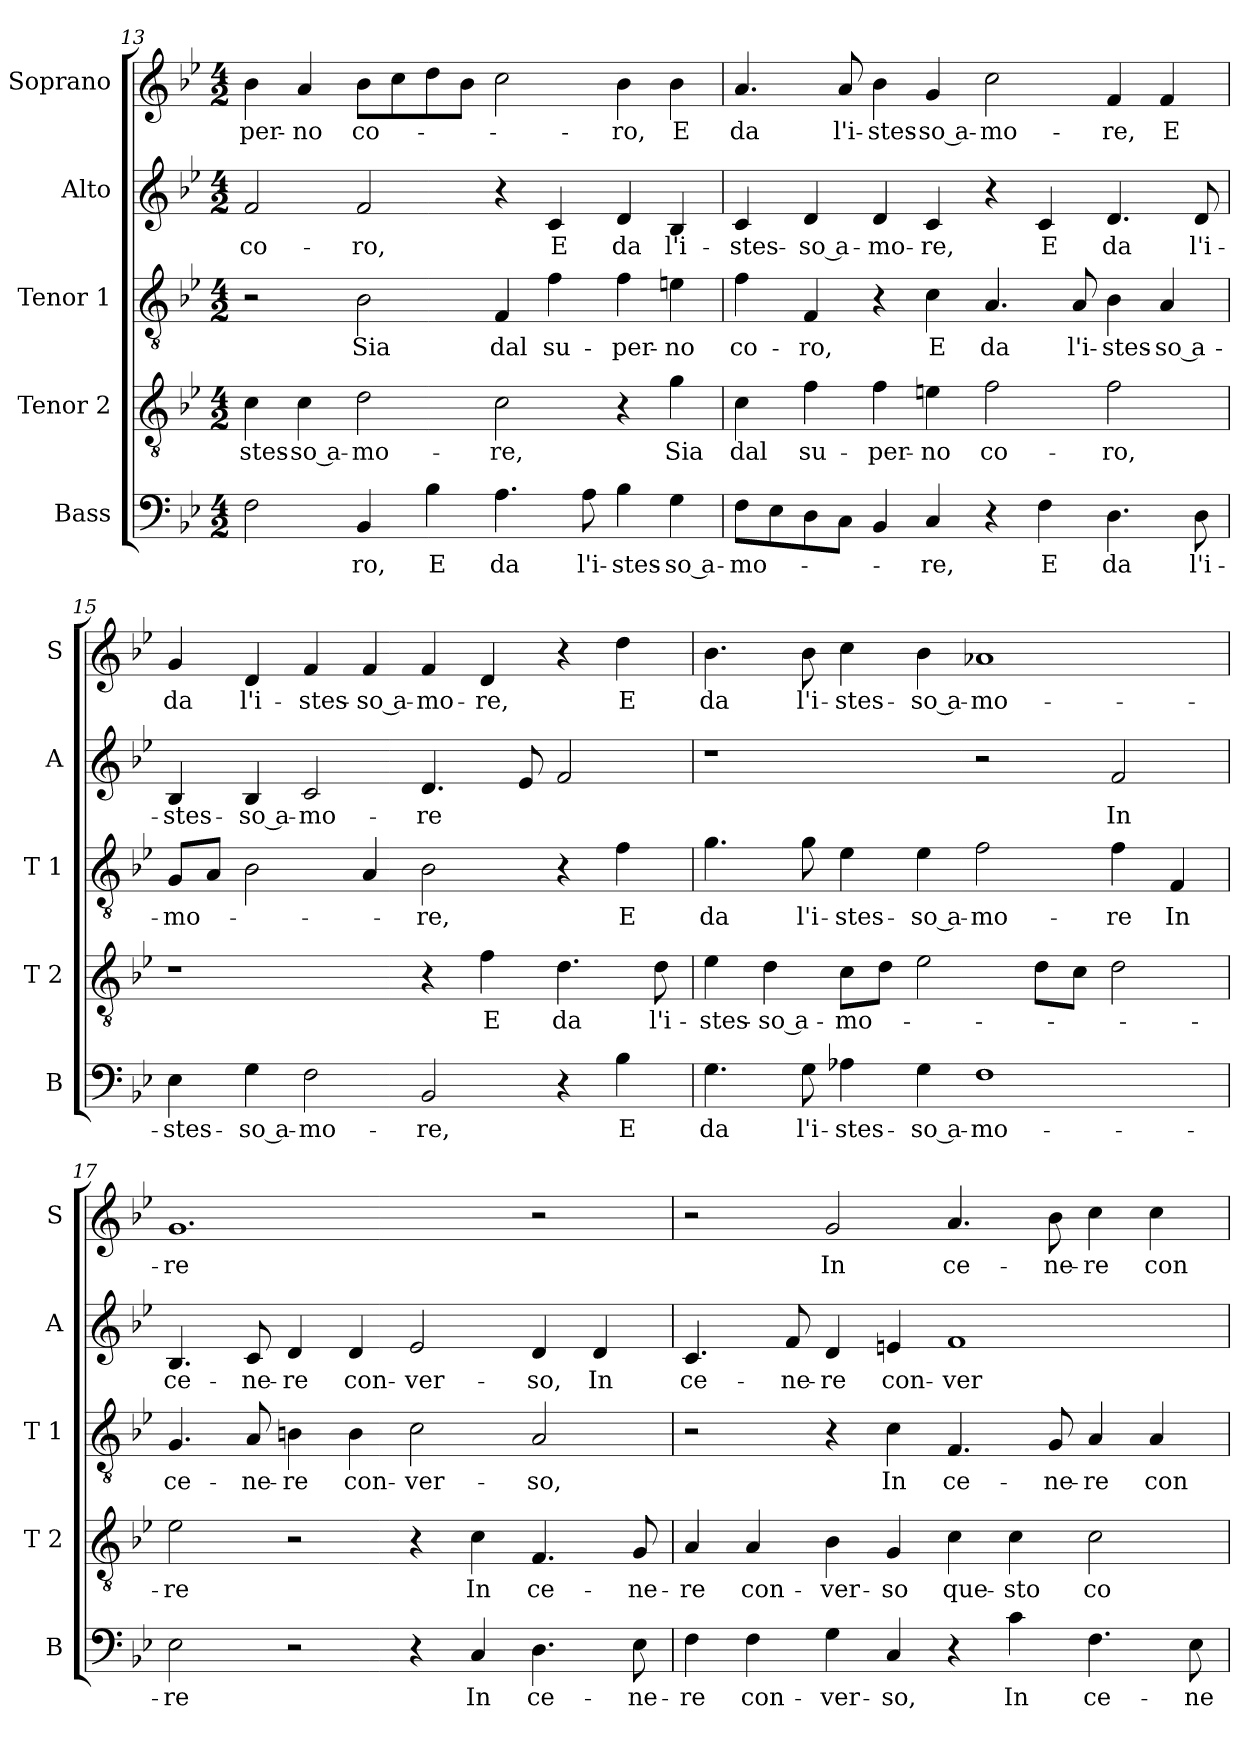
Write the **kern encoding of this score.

**kern	**text	**kern	**text	**kern	**text	**kern	**text	**kern	**text
*part5	*part5	*part4	*part4	*part3	*part3	*part2	*part2	*part1	*part1
*staff5	*staff5	*staff4	*staff4	*staff3	*staff3	*staff2	*staff2	*staff1	*staff1
*I"Bass	*	*I"Tenor 2	*	*I"Tenor 1	*	*I"Alto	*	*I"Soprano	*
*I'B	*	*I'T 2	*	*I'T 1	*	*I'A	*	*I'S	*
!!LO:LB:g=z
*clefF4	*	*clefGv2	*	*clefGv2	*	*clefG2	*	*clefG2	*
*k[b-e-]	*	*k[b-e-]	*	*k[b-e-]	*	*k[b-e-]	*	*k[b-e-]	*
*B-:	*	*B-:	*	*B-:	*	*B-:	*	*B-:	*
*M4/2	*	*M4/2	*	*M4/2	*	*M4/2	*	*M4/2	*
=13	=13	=13	=13	=13	=13	=13	=13	=13	=13
!	!	!	!LO:LY:b	!	!	!	!LO:LY:b	!	!LO:LY:b
2F\	.	4c\	-stes-	2r	.	2f/	co-	4b-\	-per-
!	!	!	!LO:LY:b	!	!	!	!	!	!LO:LY:b
.	.	4c\	-so a-	.	.	.	.	4a/	-no
!	!LO:LY:b	!	!LO:LY:b	!	!LO:LY:b	!	!LO:LY:b	!	!LO:LY:b
4BB-/	-ro,	2d\	-mo-	2B-\	Sia	2f/	-ro,	8b-\L	co-
.	.	.	.	.	.	.	.	8cc\	.
!	!LO:LY:b	!	!	!	!	!	!	!	!
4B-\	E	.	.	.	.	.	.	8dd\	.
.	.	.	.	.	.	.	.	8b-\J	.
!	!LO:LY:b	!	!LO:LY:b	!	!LO:LY:b	!	!	!	!
4.A\	da	2c\	-re,	4F/	dal	4r	.	2cc\	.
!	!	!	!	!	!LO:LY:b	!	!LO:LY:b	!	!
.	.	.	.	4f\	su-	4c/	E	.	.
!	!LO:LY:b	!	!	!	!	!	!	!	!
8A\	l'i-	.	.	.	.	.	.	.	.
!	!LO:LY:b	!	!	!	!LO:LY:b	!	!LO:LY:b	!	!LO:LY:b
4B-\	-stes-	4r	.	4f\	-per-	4d/	da	4b-\	-ro,
!	!LO:LY:b	!	!LO:LY:b	!	!LO:LY:b	!	!LO:LY:b	!	!LO:LY:b
4G\	-so a-	4g\	Sia	4en\	-no	4B-/	l'i-	4b-\	E
=14	=14	=14	=14	=14	=14	=14	=14	=14	=14
!	!LO:LY:b	!	!LO:LY:b	!	!LO:LY:b	!	!LO:LY:b	!	!LO:LY:b
8F\L	-mo-	4c\	dal	4f\	co-	4c/	-stes-	4.a/	da
8E-\	.	.	.	.	.	.	.	.	.
!	!	!	!LO:LY:b	!	!LO:LY:b	!	!LO:LY:b	!	!
8D\	.	4f\	su-	4F/	-ro,	4d/	-so a-	.	.
!	!	!	!	!	!	!	!	!	!LO:LY:b
8C\J	.	.	.	.	.	.	.	8a/	l'i-
!	!	!	!LO:LY:b	!	!	!	!LO:LY:b	!	!LO:LY:b
4BB-/	.	4f\	-per-	4r	.	4d/	-mo-	4b-\	-stes-
!	!LO:LY:b	!	!LO:LY:b	!	!LO:LY:b	!	!LO:LY:b	!	!LO:LY:b
4C/	-re,	4en\	-no	4c\	E	4c/	-re,	4g/	-so a-
!	!	!	!LO:LY:b	!	!LO:LY:b	!	!	!	!LO:LY:b
4r	.	2f\	co-	4.A/	da	4r	.	2cc\	-mo-
!	!LO:LY:b	!	!	!	!	!	!LO:LY:b	!	!
4F\	E	.	.	.	.	4c/	E	.	.
!	!	!	!	!	!LO:LY:b	!	!	!	!
.	.	.	.	8A/	l'i-	.	.	.	.
!	!LO:LY:b	!	!LO:LY:b	!	!LO:LY:b	!	!LO:LY:b	!	!LO:LY:b
4.D\	da	2f\	-ro,	4B-\	-stes-	4.d/	da	4f/	-re,
!	!	!	!	!	!LO:LY:b	!	!	!	!LO:LY:b
.	.	.	.	4A/	-so a-	.	.	4f/	E
!	!LO:LY:b	!	!	!	!	!	!LO:LY:b	!	!
8D\	l'i-	.	.	.	.	8d/	l'i-	.	.
=15	=15	=15	=15	=15	=15	=15	=15	=15	=15
!	!LO:LY:b	!	!	!	!LO:LY:b	!	!LO:LY:b	!	!LO:LY:b
4E-\	-stes-	1r	.	8G/L	-mo-	4B-/	-stes-	4g/	da
.	.	.	.	8A/J	.	.	.	.	.
!	!LO:LY:b	!	!	!	!	!	!LO:LY:b	!	!LO:LY:b
4G\	-so a-	.	.	2B-\	.	4B-/	-so a-	4d/	l'i-
!	!LO:LY:b	!	!	!	!	!	!LO:LY:b	!	!LO:LY:b
2F\	-mo-	.	.	.	.	2c/	-mo-	4f/	-stes-
!	!	!	!	!	!	!	!	!	!LO:LY:b
.	.	.	.	4A/	.	.	.	4f/	-so a-
!	!LO:LY:b	!	!	!	!LO:LY:b	!	!LO:LY:b	!	!LO:LY:b
2BB-/	-re,	4r	.	2B-\	-re,	4.d/	-re	4f/	-mo-
!	!	!	!LO:LY:b	!	!	!	!	!	!LO:LY:b
.	.	4f\	E	.	.	.	.	4d/	-re,
.	.	.	.	.	.	8e-/	.	.	.
!	!	!	!LO:LY:b	!	!	!	!	!	!
4r	.	4.d\	da	4r	.	2f/	.	4r	.
!	!LO:LY:b	!	!	!	!LO:LY:b	!	!	!	!LO:LY:b
4B-\	E	.	.	4f\	E	.	.	4dd\	E
!	!	!	!LO:LY:b	!	!	!	!	!	!
.	.	8d\	l'i-	.	.	.	.	.	.
!!LO:PB:g=z
=16	=16	=16	=16	=16	=16	=16	=16	=16	=16
!	!LO:LY:b	!	!LO:LY:b	!	!LO:LY:b	!	!	!	!LO:LY:b
4.G\	da	4e-\	-stes-	4.g\	da	1r	.	4.b-\	da
!	!	!	!LO:LY:b	!	!	!	!	!	!
.	.	4d\	-so a-	.	.	.	.	.	.
!	!LO:LY:b	!	!	!	!LO:LY:b	!	!	!	!LO:LY:b
8G\	l'i-	.	.	8g\	l'i-	.	.	8b-\	l'i-
!	!LO:LY:b	!	!LO:LY:b	!	!LO:LY:b	!	!	!	!LO:LY:b
4A-X\	-stes-	8c\L	-mo-	4e-\	-stes-	.	.	4cc\	-stes-
.	.	8d\J	.	.	.	.	.	.	.
!	!LO:LY:b	!	!	!	!LO:LY:b	!	!	!	!LO:LY:b
4G\	-so a-	2e-\	.	4e-\	-so a-	.	.	4b-\	-so a-
!	!LO:LY:b	!	!	!	!LO:LY:b	!	!	!	!LO:LY:b
1F	-mo-	.	.	2f\	-mo-	2r	.	1a-X	-mo-
.	.	8d\L	.	.	.	.	.	.	.
.	.	8c\J	.	.	.	.	.	.	.
!	!	!	!	!	!LO:LY:b	!	!LO:LY:b	!	!
.	.	2d\	.	4f\	-re	2f/	In	.	.
!	!	!	!	!	!LO:LY:b	!	!	!	!
.	.	.	.	4F/	In	.	.	.	.
=17	=17	=17	=17	=17	=17	=17	=17	=17	=17
!	!LO:LY:b	!	!LO:LY:b	!	!LO:LY:b	!	!LO:LY:b	!	!LO:LY:b
2E-\	-re	2e-\	-re	4.G/	ce-	4.B-/	ce-	1.g	-re
!	!	!	!	!	!LO:LY:b	!	!LO:LY:b	!	!
.	.	.	.	8A/	-ne-	8c/	-ne-	.	.
!	!	!	!	!	!LO:LY:b	!	!LO:LY:b	!	!
2r	.	2r	.	4Bn\	-re	4d/	-re	.	.
!	!	!	!	!	!LO:LY:b	!	!LO:LY:b	!	!
.	.	.	.	4B\	con-	4d/	con-	.	.
!	!	!	!	!	!LO:LY:b	!	!LO:LY:b	!	!
4r	.	4r	.	2c\	-ver-	2e-/	-ver-	.	.
!	!LO:LY:b	!	!LO:LY:b	!	!	!	!	!	!
4C/	In	4c\	In	.	.	.	.	.	.
!	!LO:LY:b	!	!LO:LY:b	!	!LO:LY:b	!	!LO:LY:b	!	!
4.D\	ce-	4.F/	ce-	2A/	-so,	4d/	-so,	2r	.
!	!	!	!	!	!	!	!LO:LY:b	!	!
.	.	.	.	.	.	4d/	In	.	.
!	!LO:LY:b	!	!LO:LY:b	!	!	!	!	!	!
8E-\	-ne-	8G/	-ne-	.	.	.	.	.	.
=18	=18	=18	=18	=18	=18	=18	=18	=18	=18
!	!LO:LY:b	!	!LO:LY:b	!	!	!	!LO:LY:b	!	!
4F\	-re	4A/	-re	2r	.	4.c/	ce-	2r	.
!	!LO:LY:b	!	!LO:LY:b	!	!	!	!	!	!
4F\	con-	4A/	con-	.	.	.	.	.	.
!	!	!	!	!	!	!	!LO:LY:b	!	!
.	.	.	.	.	.	8f/	-ne-	.	.
!	!LO:LY:b	!	!LO:LY:b	!	!	!	!LO:LY:b	!	!LO:LY:b
4G\	-ver-	4B-\	-ver-	4r	.	4d/	-re	2g/	In
!	!LO:LY:b	!	!LO:LY:b	!	!LO:LY:b	!	!LO:LY:b	!	!
4C/	-so,	4G/	-so	4c\	In	4en/	con-	.	.
!	!	!	!LO:LY:b	!	!LO:LY:b	!	!LO:LY:b	!	!LO:LY:b
4r	.	4c\	que-	4.F/	ce-	1f	-ver-	4.a/	ce-
!	!LO:LY:b	!	!LO:LY:b	!	!	!	!	!	!
4c\	In	4c\	-sto	.	.	.	.	.	.
!	!	!	!	!	!LO:LY:b	!	!	!	!LO:LY:b
.	.	.	.	8G/	-ne-	.	.	8b-\	-ne-
!	!LO:LY:b	!	!LO:LY:b	!	!LO:LY:b	!	!	!	!LO:LY:b
4.F\	ce-	2c\	co-	4A/	-re	.	.	4cc\	-re
!	!	!	!	!	!LO:LY:b	!	!	!	!LO:LY:b
.	.	.	.	4A/	con-	.	.	4cc\	con-
!	!LO:LY:b	!	!	!	!	!	!	!	!
8E-\	-ne-	.	.	.	.	.	.	.	.
=	=	=	=	=	=	=	=	=	=
*-	*-	*-	*-	*-	*-	*-	*-	*-	*-
